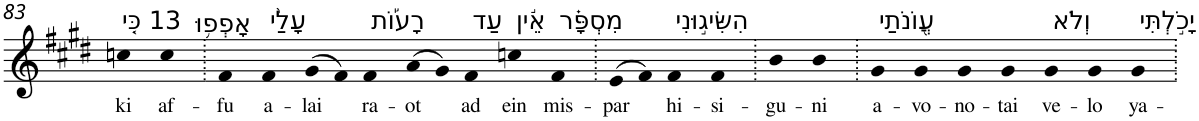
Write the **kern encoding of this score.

**kern	**text
*part1	*part1
*staff1	*staff1
*I"Piano	*
*I'Pno	*
!!LO:PB:g=z
*clefG2	*
*k[f#c#g#d#]	*
*E:	*
=83	=83
!LO:TX:a:t=13 כִּ֤י	!
!	!LO:LY:b
4ccn	ki
!LO:TX:a:t=אָפְפ֥וּ	!
!	!LO:LY:b
4cc	af-
=84.	=84.
!	!LO:LY:b
4f#	-fu
!LO:TX:a:t=עָלַ֨י	!
!	!LO:LY:b
4f#	a-
!	!LO:LY:b
(>8g#	-lai
8f#)	.
!LO:TX:a:t=רָע֡וֹת	!
!	!LO:LY:b
4f#	ra-
!	!LO:LY:b
(>8a	-ot
8g#)	.
!LO:TX:a:t=עַד	!
!	!LO:LY:b
4f#	ad
!LO:TX:a:t=אֵ֬ין	!
!	!LO:LY:b
4ccn	ein
!LO:TX:a:t=מִסְפָּ֗ר	!
!	!LO:LY:b
4f#	mis-
=85.	=85.
!	!LO:LY:b
(>8e	-par
8f#)	.
!LO:TX:a:t=הִשִּׂיג֣וּנִי	!
!	!LO:LY:b
4f#	hi-
!	!LO:LY:b
4f#	-si-
=86.	=86.
!	!LO:LY:b
4b	-gu-
!	!LO:LY:b
4b	-ni
=87.	=87.
!LO:TX:a:t=עֲ֭וֺנֹתַי	!
!	!LO:LY:b
4g#	a-
!	!LO:LY:b
4g#	-vo-
!	!LO:LY:b
4g#	-no-
!	!LO:LY:b
4g#	-tai
!LO:TX:a:t=וְלֹא	!
!	!LO:LY:b
4g#	ve-
!	!LO:LY:b
4g#	-lo
!LO:TX:a:t=יָכֹ֣לְתִּי	!
!	!LO:LY:b
4g#	ya-
=.	=.
*-	*-
